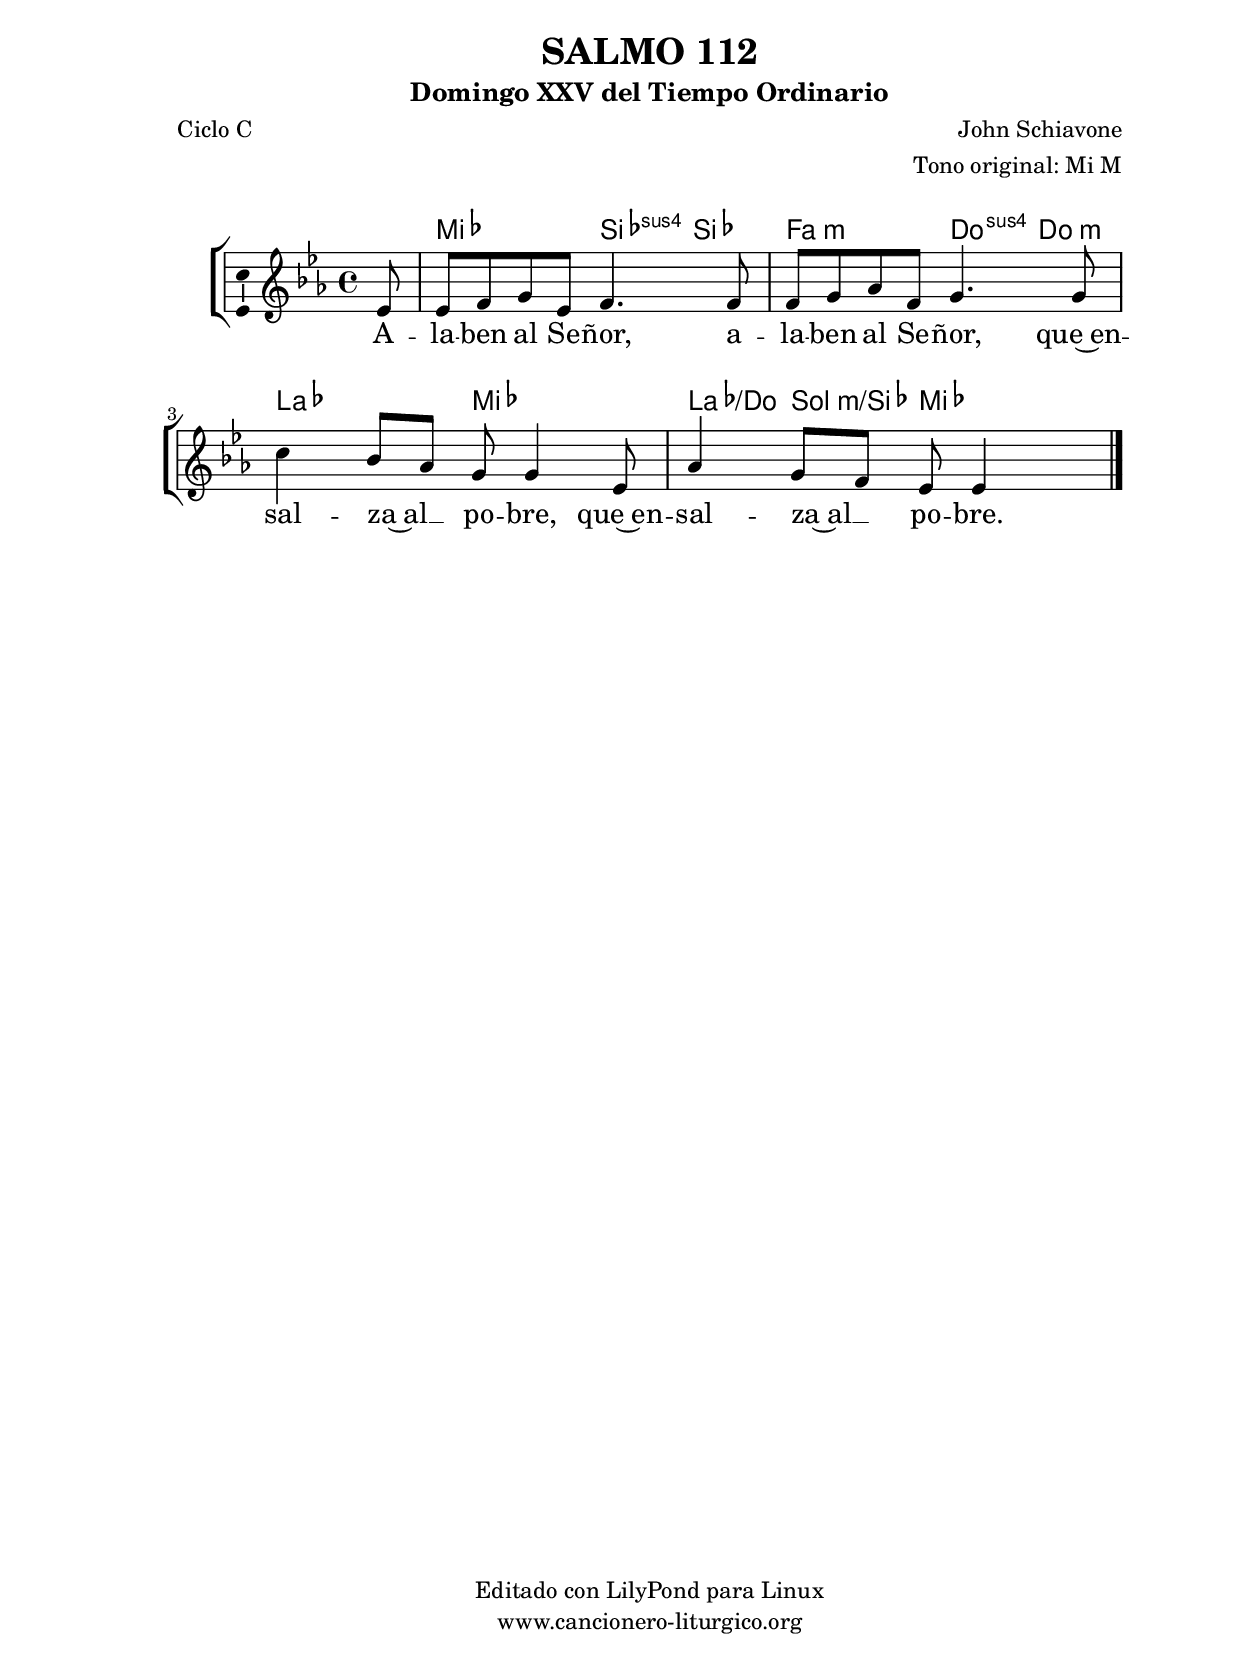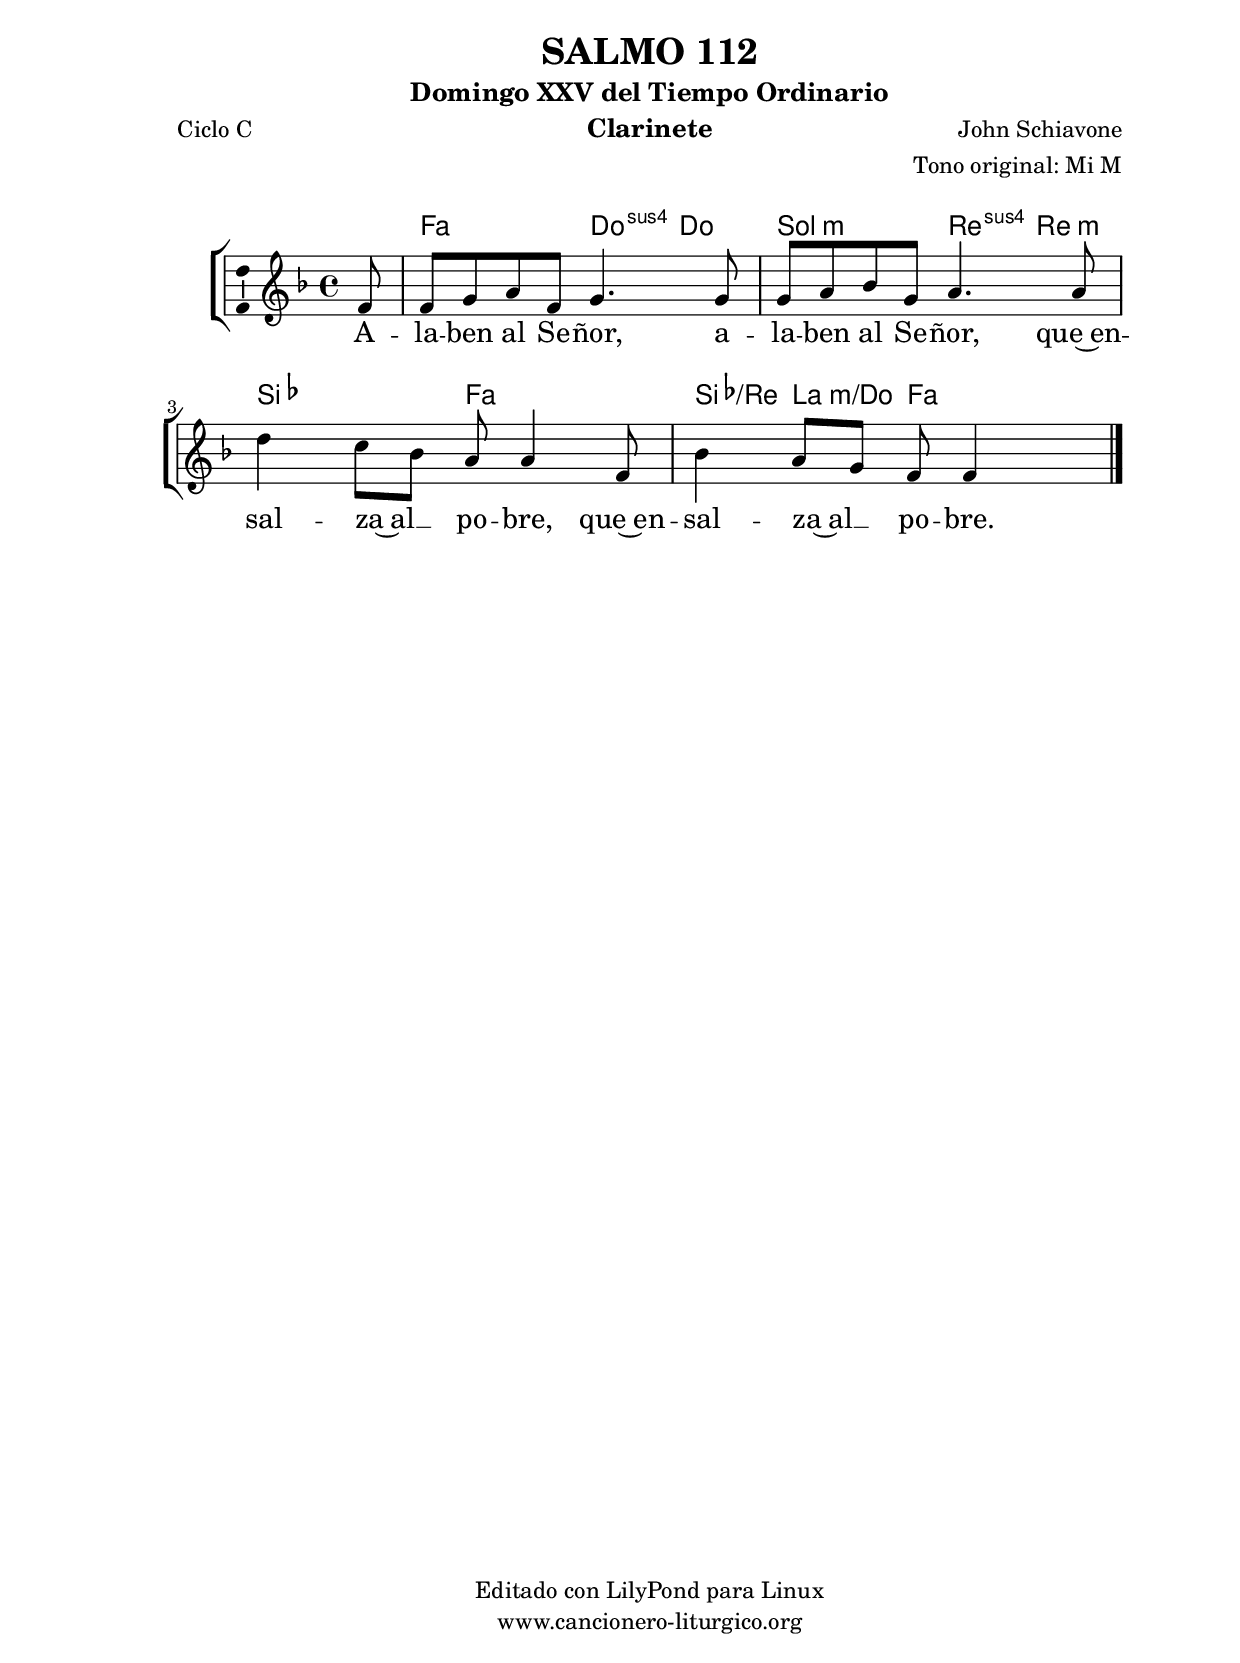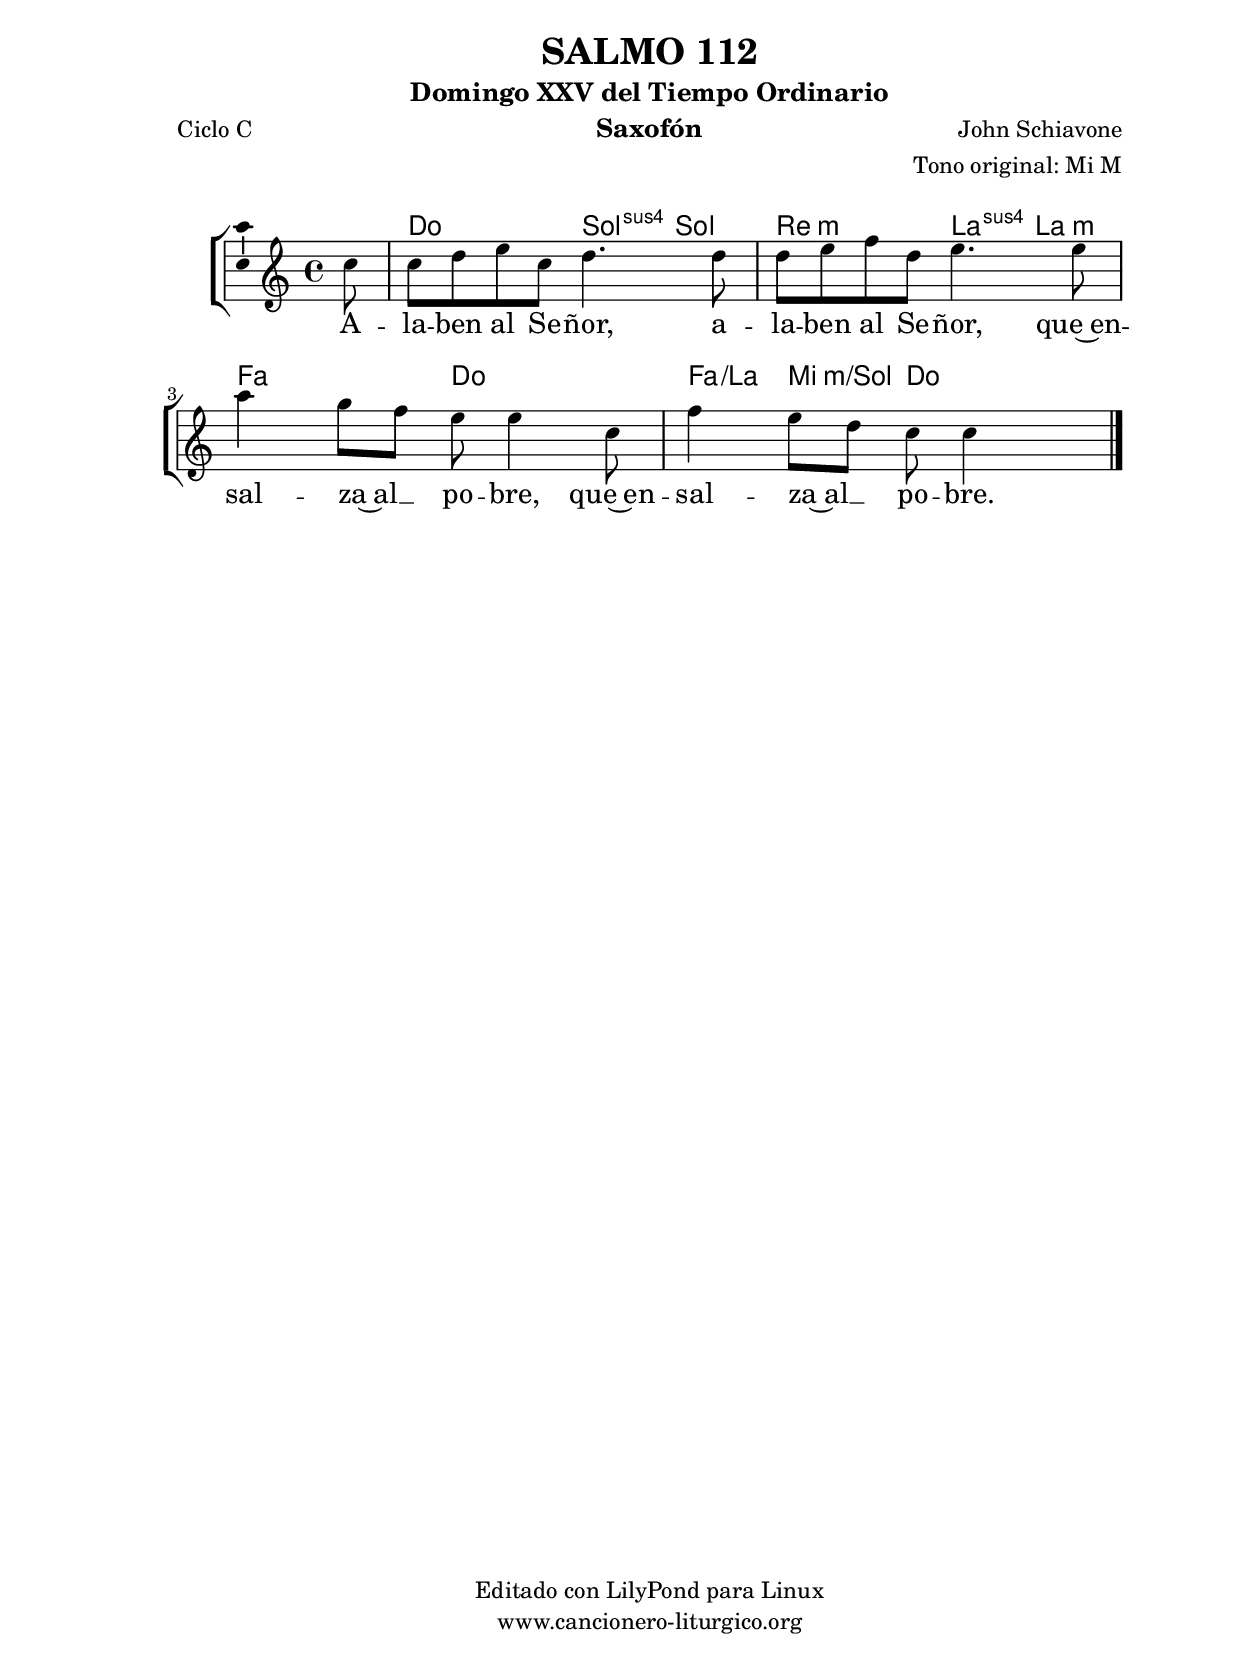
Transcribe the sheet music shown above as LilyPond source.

%
%para convertir .midi en .wav:
%timidity filename.midi -Ow -o finename.wav
%
%
%Para convertir de .wav a .mp3:
%lame -h -m j filename.wav
%
%
%para escuchar el midi:
%timidity nombrefichero.midi
%


%versión de lilypond para la que se ha escrito esta partitura:
\version "2.16.0"

	%Tamaño papel
	#(set-default-paper-size "a4")
	%Tamaño partitura
	#(set-global-staff-size 20)
	%No responde al pulsar sobre una nota
	#(ly:set-option 'point-and-click #f)

%parámetros del encabezamiento:
\header {
	title = "SALMO 112"
	subtitle = "Domingo XXV del Tiempo Ordinario"
	composer = "John Schiavone"
	poet = "Ciclo C"
	meter = ""
	arranger = "Tono original: Mi M"
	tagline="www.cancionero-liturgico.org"
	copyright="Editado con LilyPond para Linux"
	tiempo = "Ordinario"
	usos = "Salmo"
	letra = "Alaben al Señor, alaben al Señor, que ensalza al pobre, que ensalza al pobre."
	}

%parámetros asociados al papel:
\paper  {
	oddHeaderMarkup = \markup {\fill-line { \on-the-fly #not-first-page \fromproperty #'header:title \on-the-fly #not-first-page \fromproperty #'header:composer }}
	evenHeaderMarkup = \markup {\fill-line { \fromproperty #'header:composer \fromproperty #'header:title }}
	#(set-paper-size "a4")
	print-page-number = ##f
	first-page-number = 1
	print-first-page-number = ##f
%	head-separation = 3.0 \cm
	top-margin = 2.0 \cm
	bottom-margin = 0.5\cm
%%%	bottom-margin = -1.0\cm
	left-margin = 3.0 \cm
	line-width = 16.0 \cm 
	indent = 8\mm
	interscoreline = 2.\mm
	between-system-space = 15\mm
%	para que las partituras no llenen la hoja:
	ragged-bottom = ##t
%	idem para la última hoja:
	ragged-last-bottom = ##f
%	para que las partituras llenen el ancho del papel:
	ragged-last = ##f
	after-title-space = 2.5 \cm
%page-count=1
%system-count=8

	%Flexible Vertical Spacing
%	markup-markup-spacing =
%	#'((basic-distance . 15) (minimum-distance . 15) (padding . 3))
	markup-system-spacing =
	#'((basic-distance . 15) (minimum-distance . 15) (padding . 3))
	system-system-spacing =
	#'((basic-distance . 15) (minimum-distance . 15) (padding . 3))
	score-system-spacing =
	#'((basic-distance . 15) (minimum-distance . 15) (padding . 5))
%	top-system-spacing = % header
%	#'((basic-distance . 8) (minimum-distance . 0) (padding . 3))
%	top-markup-spacing =
%	#'((basic-distance . 20) (minimum-distance . 20) (padding . 3))
	last-bottom-spacing = % footer
	#'((basic-distance . 5) (minimum-distance . 5) (padding . 3))
%	score-markup-spacing =
%	#'((basic-distance . 16) (minimum-distance . 13) (padding . 3))

	}


%parámetros que afectan a toda la partitura:
global =  {
	%clave de sol (G):
	\clef G
	%armadura:
	\transpose e ees
	\key e \major
	\tempo 4=96
	\set Score.tempoHideNote = ##t
	}


acordes = {
	\italianChords
	\chordmode {
	\transpose e ees
{

s8
e2 b4:sus4 b fis2:m cis4:sus4 cis:m a2 e a4/cis gis:m/b e s4

	}
	}
}

melodia = 
	\transpose e ees
{
	\relative c'{

\time 4/4

\partial8
e8
e8 fis gis e fis4. fis8
fis8 gis a fis gis4. gis8
cis4 b8 a gis gis4 e8
a4 gis8 fis e e4 s8

	\bar "|."
	}
	}


texto = \lyricmode {
A -- la -- ben al Se -- ñor,
a -- la -- ben al Se -- ñor,
que~en -- sal -- za~al __ _ po -- bre,
que~en -- sal -- za~al __ _ po -- bre.
	}


acordesStaff = \context ChordNames = acordesStaff <<
	\set chordChanges = ##t
	\acordes
	>>


vozStaff = \context Voice = vozStaff
\with {\consists "Ambitus_engraver"}
<<
%	\set Staff.instrumentName = ""
%	\set Staff.shortInstrumentName = ""
%	\set Staff.midiInstrument = #"clarinet"
%	\set Staff.midiInstrument = #"cello"
%	\set Staff.midiInstrument = #"flute"
	\set Staff.midiInstrument = #"electric guitar (jazz)"
%	\set Staff.midiInstrument = #"english horn"
%	\set Staff.midiInstrument = #"violin"
%	\set Staff.midiInstrument = #"glockenspiel"
	\set Staff.midiMinimumVolume = #0.7
	\set Staff.midiMaximumVolume = #0.9
	\global
	\melodia
	>>


textoStaff = \context Lyrics = textoStaff <<
	\lyricsto vozStaff \texto
	>>

\book {
	\score {
		\context ChoirStaff {
			\override StaffGroup.SystemStartBracket #'collapse-height = #1
			\override Score.SystemStartBar #'collapse-height = #1
			<<
			\acordesStaff
			\vozStaff
			\textoStaff
			>>
			}
		\layout {
	    		\context {
				\Lyrics
				\override LyricText #'font-size = #2
				}
	   		 \context {
				\Score
				%fontSize = #3
				\override StaffSymbol #'staff-space = #(magstep +3)
				%\override Beam #'thickness = #0.55
				%\override SpacingSpanner #'spacing-increment = #1.0
				%\override Slur #'height-limit = #1.5
				}
			}
		}
	\score {
		\unfoldRepeats
		\context ChoirStaff {
			<<
			\acordesStaff
			\vozStaff
			>>
			}
		\midi {
	  		\context {
	  			\Score
				tempoWholesPerMinute = #(ly:make-moment 70 4)
				}
			}
		}
	}

%Partitura para clarinete
#(define output-suffix "C")
\book {
	\header{
		instrument = "Clarinete"
		}
	\score {
		\context ChoirStaff {
			\override StaffGroup.SystemStartBracket #'collapse-height = #1
			\override Score.SystemStartBar #'collapse-height = #1
\transpose c d
			<<
			\acordesStaff
			\vozStaff
			\textoStaff
			>>
			}
		\layout {
	    		\context {
				\Lyrics
				\override LyricText #'font-size = #2
				}
	   		 \context {
				\Score
				%fontSize = #3
				\override StaffSymbol #'staff-space = #(magstep +3)
				%\override Beam #'thickness = #0.55
				%\override SpacingSpanner #'spacing-increment = #1.0
				%\override Slur #'height-limit = #1.5
				}
			}
		}
	}

%Partitura para saxofón
#(define output-suffix "S")
\book {
	\header{
		instrument = "Saxofón"
		}
	\score {
		\context ChoirStaff {
			\override StaffGroup.SystemStartBracket #'collapse-height = #1
			\override Score.SystemStartBar #'collapse-height = #1
\transpose c a
			<<
			\acordesStaff
			\vozStaff
			\textoStaff
			>>
			}
		\layout {
	    		\context {
				\Lyrics
				\override LyricText #'font-size = #2
				}
	   		 \context {
				\Score
				%fontSize = #3
				\override StaffSymbol #'staff-space = #(magstep +3)
				%\override Beam #'thickness = #0.55
				%\override SpacingSpanner #'spacing-increment = #1.0
				%\override Slur #'height-limit = #1.5
				}
			}
		}
	}

